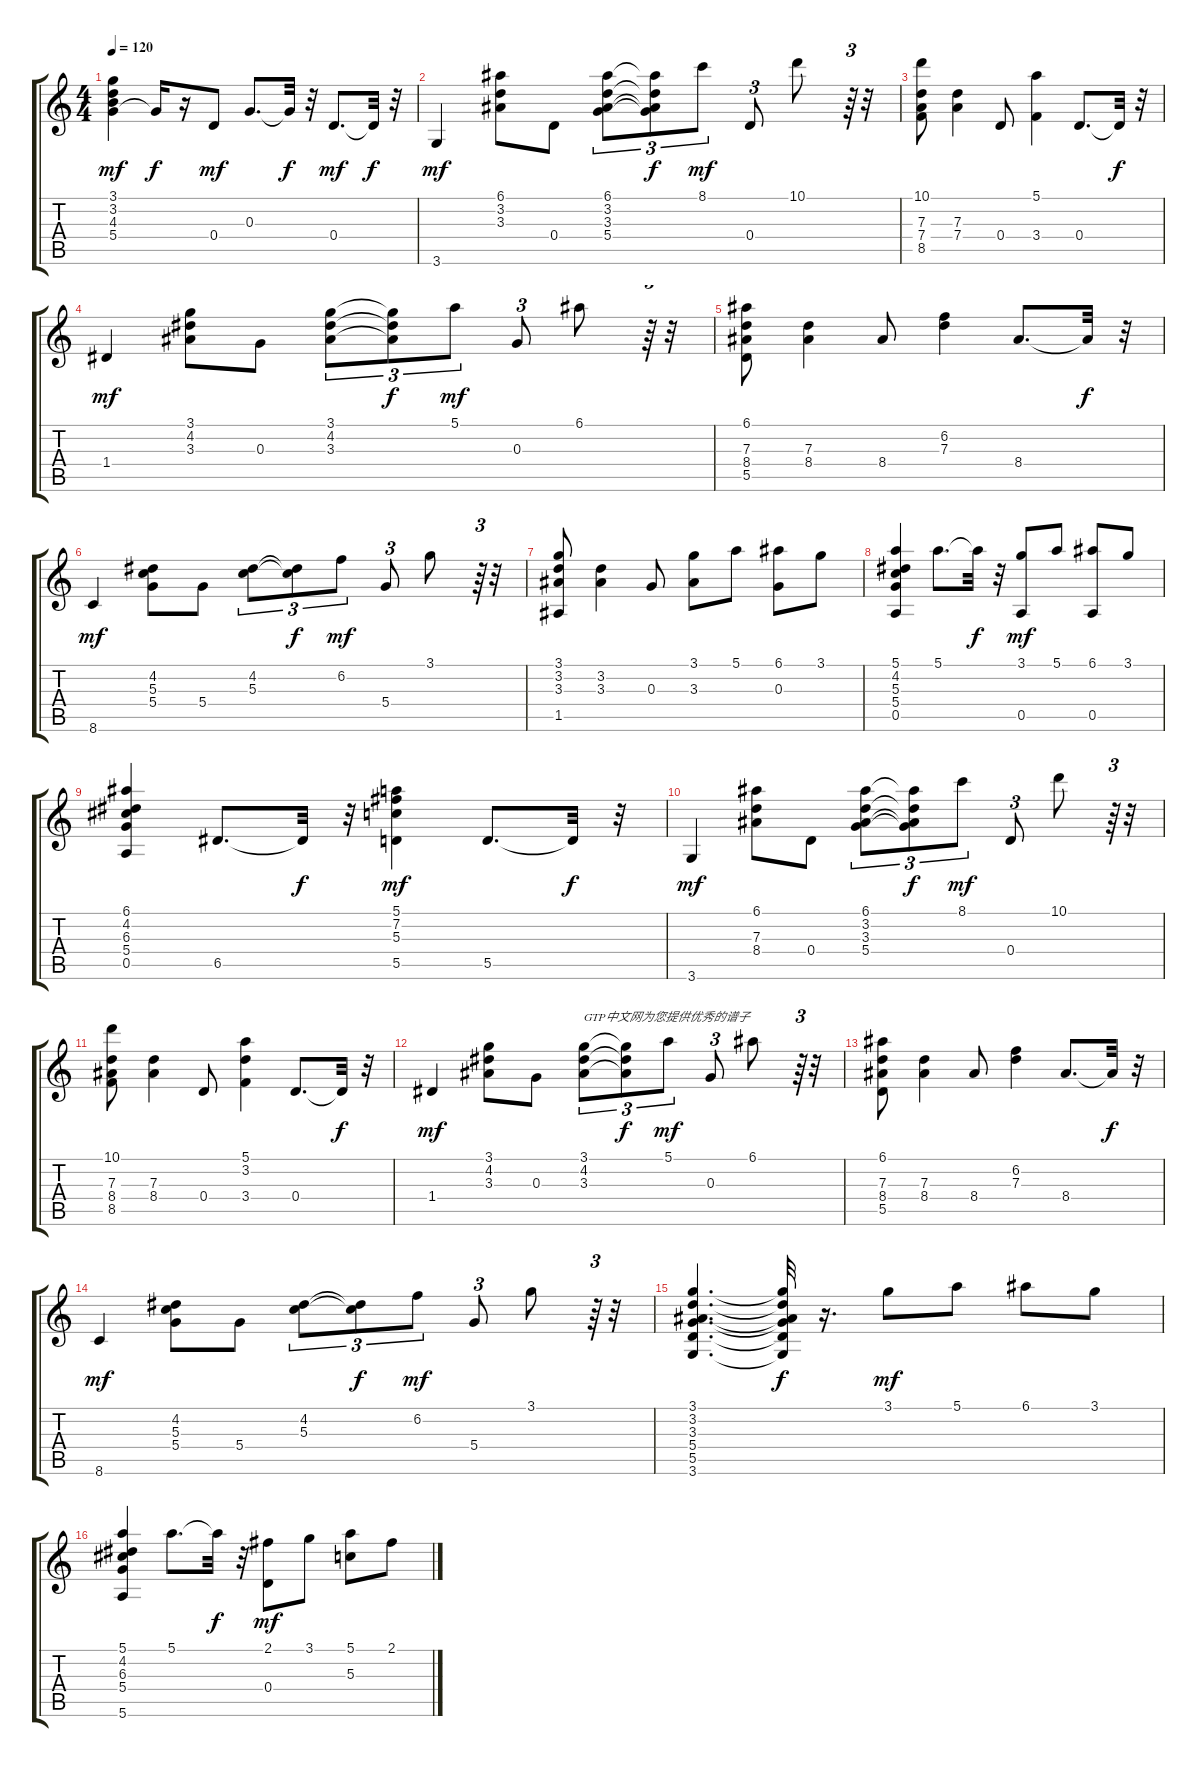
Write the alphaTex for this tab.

\track "" {instrument acousticguitarsteel}
\staff {score tabs}
\tuning (E4 B3 G3 D3 A2 E2) {hide}
\ts (4 4)
\tempo 120
\clef g2
\ks c
(3.1 3.2 4.3 5.4).4{dy mf} 5.4{t}.16{dy f} r.16 0.4.8{dy mf} 0.3.8{d} 0.3{t}.32{dy f} r.32 0.4.8{d dy mf} 0.4{t}.32{dy f} r.32 |
3.6.4{dy mf} (6.1 3.2 3.3).8 0.4.8 (6.1 3.2 3.3 5.4).8{tu (3 2)} (6.1{t} 3.2{t} 3.3{t} 5.4{t}).8{tu (3 2) dy f} 8.1.8{tu (3 2) dy mf} 0.4.8{tu (3 2)} 10.1.8 r.64{tu (3 2)} r.32 |
(10.1 7.3 7.4 8.5).8 (7.3 7.4).4 0.4.8 (5.1 3.4).4 0.4.8{d} 0.4{t}.32{dy f} r.32 |
1.4.4{dy mf} (3.1 4.2 3.3).8 0.3.8 (3.1 4.2 3.3).8{tu (3 2)} (3.1{t} 4.2{t} 3.3{t}).8{tu (3 2) dy f} 5.1.8{tu (3 2) dy mf} 0.3.8{tu (3 2)} 6.1.8 r.64{tu (3 2)} r.32 |
(6.1 7.3 8.4 5.5).8 (7.3 8.4).4 8.4.8 (6.2 7.3).4 8.4.8{d} 8.4{t}.32{dy f} r.32 |
8.6.4{dy mf} (4.2 5.3 5.4).8 5.4.8 (4.2 5.3).8{tu (3 2)} (4.2{t} 5.3{t}).8{tu (3 2) dy f} 6.2.8{tu (3 2) dy mf} 5.4.8{tu (3 2)} 3.1.8 r.64{tu (3 2)} r.32 |
(3.1 3.2 3.3 1.5).8 (3.2 3.3).4 0.3.8 (3.1 3.3).8 5.1.8 (6.1 0.3).8 3.1.8 |
(5.1 4.2 5.3 5.4 0.5).4 5.1.8{d} 5.1{t}.32{dy f} r.32 (3.1 0.5).8{dy mf} 5.1.8 (6.1 0.5).8 3.1.8 |
(6.1 4.2 6.3 5.4 0.5).4 6.5.8{d} 6.5{t}.32{dy f} r.32 (5.1 7.2 5.3 5.5).4{dy mf} 5.5.8{d} 5.5{t}.32{dy f} r.32 |
3.6.4{dy mf} (6.1 7.3 8.4).8 0.4.8 (6.1 3.2 3.3 5.4).8{tu (3 2)} (6.1{t} 3.2{t} 3.3{t} 5.4{t}).8{tu (3 2) dy f} 8.1.8{tu (3 2) dy mf} 0.4.8{tu (3 2)} 10.1.8 r.64{tu (3 2)} r.32 |
(10.1 7.3 8.4 8.5).8 (7.3 8.4).4 0.4.8 (5.1 3.2 3.4).4 0.4.8{d} 0.4{t}.32{dy f} r.32 |
1.4.4{dy mf} (3.1 4.2 3.3).8 0.3.8 (3.1 4.2 3.3).8{tu (3 2) txt "GTP中文网为您提供优秀的谱子"} (3.1{t} 4.2{t} 3.3{t}).8{tu (3 2) dy f} 5.1.8{tu (3 2) dy mf} 0.3.8{tu (3 2)} 6.1.8 r.64{tu (3 2)} r.32 |
(6.1 7.3 8.4 5.5).8 (7.3 8.4).4 8.4.8 (6.2 7.3).4 8.4.8{d} 8.4{t}.32{dy f} r.32 |
8.6.4{dy mf} (4.2 5.3 5.4).8 5.4.8 (4.2 5.3).8{tu (3 2)} (4.2{t} 5.3{t}).8{tu (3 2) dy f} 6.2.8{tu (3 2) dy mf} 5.4.8{tu (3 2)} 3.1.8 r.64{tu (3 2)} r.32 |
(3.1 3.2 3.3 5.4 5.5 3.6).4{d} (3.1{t} 3.2{t} 3.3{t} 5.4{t} 5.5{t} 3.6{t}).32{dy f} r.16{d} 3.1.8{dy mf} 5.1.8 6.1.8 3.1.8 |
(5.1 4.2 6.3 5.4 5.6).4 5.1.8{d} 5.1{t}.32{dy f} r.32 (2.1 0.4).8{dy mf} 3.1.8 (5.1 5.3).8 2.1.8
